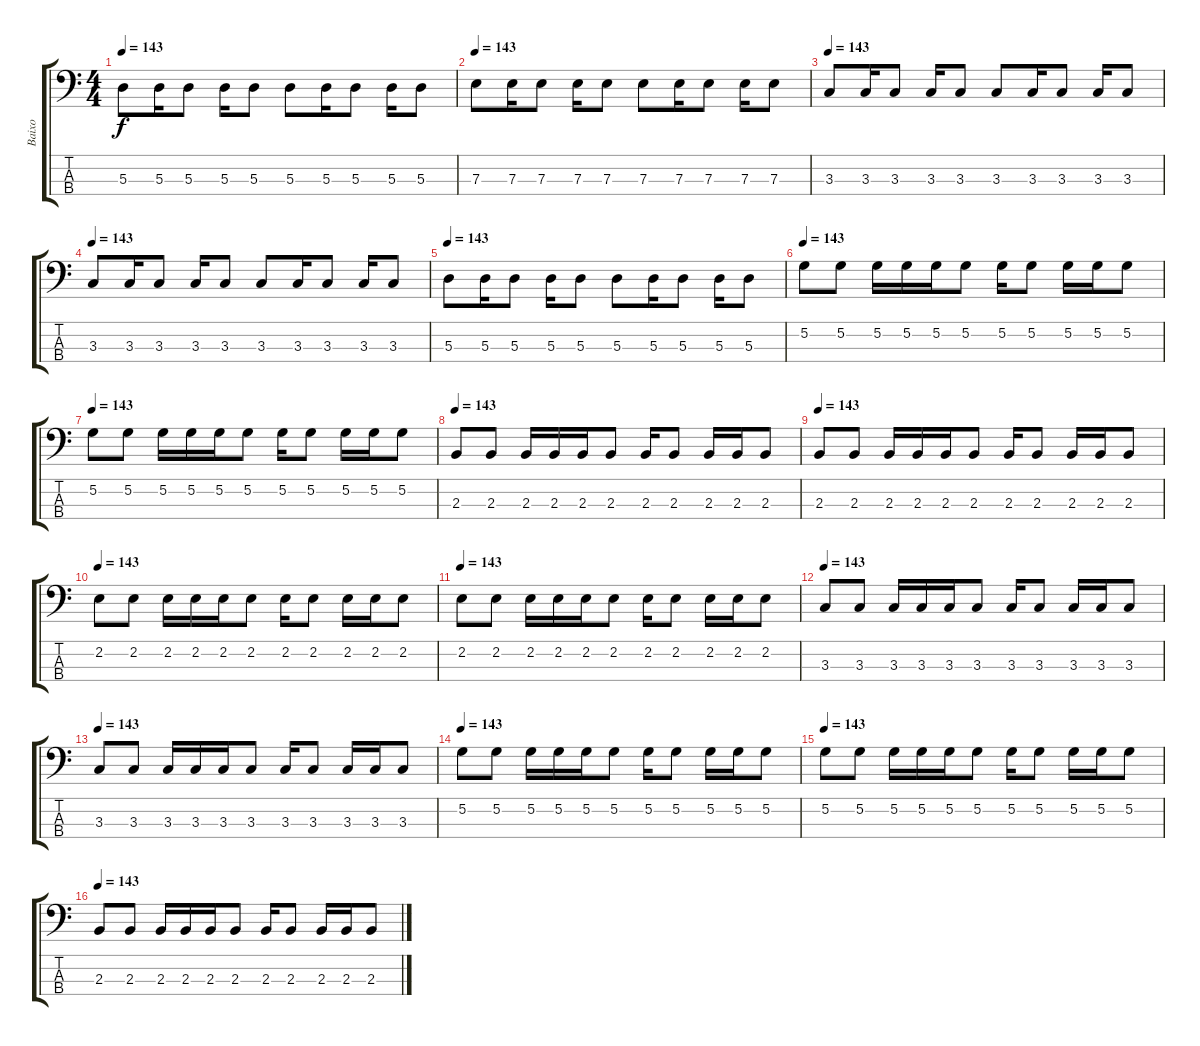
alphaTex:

\track ("Baixo" "Baixo") {instrument electricbasspick}
\staff {score tabs}
\tuning (G2 D2 A1 E1) {hide}
\ts (4 4)
\tempo 143
\clef f4
\ks c
5.3.8{dy f} 5.3.16 5.3.8 5.3.16 5.3.8 5.3.8 5.3.16 5.3.8 5.3.16 5.3.8 |
\tempo 143
7.3.8 7.3.16 7.3.8 7.3.16 7.3.8 7.3.8 7.3.16 7.3.8 7.3.16 7.3.8 |
\tempo 143
3.3.8 3.3.16 3.3.8 3.3.16 3.3.8 3.3.8 3.3.16 3.3.8 3.3.16 3.3.8 |
\tempo 143
3.3.8 3.3.16 3.3.8 3.3.16 3.3.8 3.3.8 3.3.16 3.3.8 3.3.16 3.3.8 |
\tempo 143
5.3.8 5.3.16 5.3.8 5.3.16 5.3.8 5.3.8 5.3.16 5.3.8 5.3.16 5.3.8 |
\tempo 143
5.2.8 5.2.8 5.2.16 5.2.16 5.2.16 5.2.8 5.2.16 5.2.8 5.2.16 5.2.16 5.2.8 |
\tempo 143
5.2.8 5.2.8 5.2.16 5.2.16 5.2.16 5.2.8 5.2.16 5.2.8 5.2.16 5.2.16 5.2.8 |
\tempo 143
2.3.8 2.3.8 2.3.16 2.3.16 2.3.16 2.3.8 2.3.16 2.3.8 2.3.16 2.3.16 2.3.8 |
\tempo 143
2.3.8 2.3.8 2.3.16 2.3.16 2.3.16 2.3.8 2.3.16 2.3.8 2.3.16 2.3.16 2.3.8 |
\tempo 143
2.2.8 2.2.8 2.2.16 2.2.16 2.2.16 2.2.8 2.2.16 2.2.8 2.2.16 2.2.16 2.2.8 |
\tempo 143
2.2.8 2.2.8 2.2.16 2.2.16 2.2.16 2.2.8 2.2.16 2.2.8 2.2.16 2.2.16 2.2.8 |
\tempo 143
3.3.8 3.3.8 3.3.16 3.3.16 3.3.16 3.3.8 3.3.16 3.3.8 3.3.16 3.3.16 3.3.8 |
\tempo 143
3.3.8 3.3.8 3.3.16 3.3.16 3.3.16 3.3.8 3.3.16 3.3.8 3.3.16 3.3.16 3.3.8 |
\tempo 143
5.2.8 5.2.8 5.2.16 5.2.16 5.2.16 5.2.8 5.2.16 5.2.8 5.2.16 5.2.16 5.2.8 |
\tempo 143
5.2.8 5.2.8 5.2.16 5.2.16 5.2.16 5.2.8 5.2.16 5.2.8 5.2.16 5.2.16 5.2.8 |
\tempo 143
2.3.8 2.3.8 2.3.16 2.3.16 2.3.16 2.3.8 2.3.16 2.3.8 2.3.16 2.3.16 2.3.8
